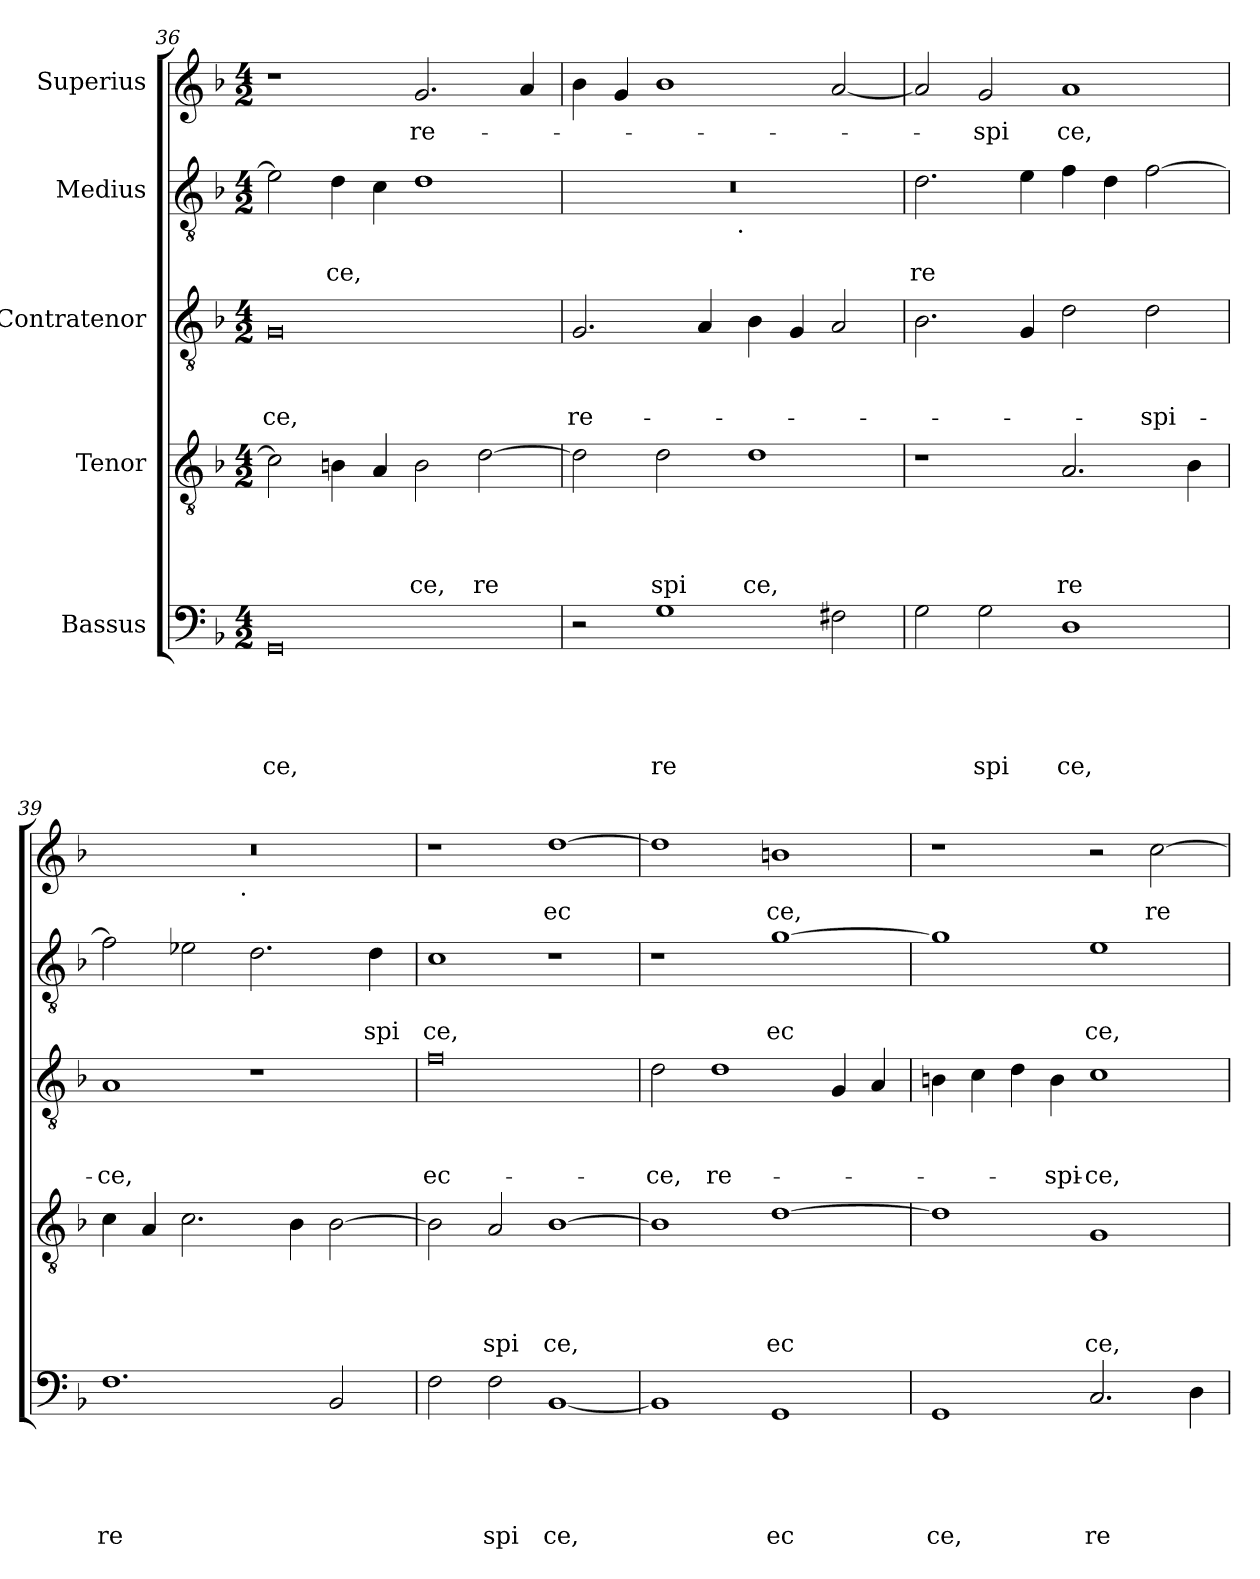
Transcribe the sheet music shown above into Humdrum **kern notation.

**kern	**text	**text	**text	**text	**text	**kern	**text	**text	**text	**text	**kern	**text	**text	**text	**kern	**text	**text	**kern	**text
*part5	*part5	*part5	*part5	*part5	*part5	*part4	*part4	*part4	*part4	*part4	*part3	*part3	*part3	*part3	*part2	*part2	*part2	*part1	*part1
*staff5	*staff5	*staff5	*staff5	*staff5	*staff5	*staff4	*staff4	*staff4	*staff4	*staff4	*staff3	*staff3	*staff3	*staff3	*staff2	*staff2	*staff2	*staff1	*staff1
*I"Bassus	*	*	*	*	*	*I"Tenor	*	*	*	*	*I"Contratenor	*	*	*	*I"Medius	*	*	*I"Superius	*
*clefF4	*	*	*	*	*	*clefGv2	*	*	*	*	*clefGv2	*	*	*	*clefGv2	*	*	*clefG2	*
*ITrd-3c-5	*	*	*	*	*	*	*	*	*	*	*ITrd-3c-5	*	*	*	*ITrd-3c-5	*	*	*ITrd-3c-5	*
*k[b-e-]	*	*	*	*	*	*k[b-]	*	*	*	*	*k[b-e-]	*	*	*	*k[b-e-]	*	*	*k[b-e-]	*
*B-:	*	*	*	*	*	*F:	*	*	*	*	*B-:	*	*	*	*B-:	*	*	*B-:	*
*M4/2	*	*	*	*	*	*M4/2	*	*	*	*	*M4/2	*	*	*	*M4/2	*	*	*M4/2	*
=36	=36	=36	=36	=36	=36	=36	=36	=36	=36	=36	=36	=36	=36	=36	=36	=36	=36	=36	=36
!	!	!	!	!	!LO:LY:b	!	!	!	!	!	!	!	!	!LO:LY:b	!	!	!	!	!
0C	.	.	.	.	ce,	2c\]	.	.	.	.	0c	.	.	-ce,	2a-\]	.	.	1r	.
!	!	!	!	!	!	!	!	!	!	!	!	!	!	!	!	!	!LO:LY:b	!	!
.	.	.	.	.	.	4Bn\	.	.	.	.	.	.	.	.	4g\	.	ce,	.	.
.	.	.	.	.	.	4A/	.	.	.	.	.	.	.	.	4f\	.	.	.	.
!	!	!	!	!	!	!	!	!	!	!LO:LY:b	!	!	!	!	!	!	!	!	!LO:LY:b
.	.	.	.	.	.	2B\	.	.	.	ce,	.	.	.	.	1g	.	.	2.cc/	re-
!	!	!	!	!	!	!	!	!	!	!LO:LY:b	!	!	!	!	!	!	!	!	!
.	.	.	.	.	.	[<2d\	.	.	.	re	.	.	.	.	.	.	.	.	.
.	.	.	.	.	.	.	.	.	.	.	.	.	.	.	.	.	.	4dd/	.
!!LO:LB:g=z
=37	=37	=37	=37	=37	=37	=37	=37	=37	=37	=37	=37	=37	=37	=37	=37	=37	=37	=37	=37
!	!	!	!	!	!	!	!	!	!	!	!	!	!	!LO:LY:b	!	!	!	!	!
*	*	*	*	*	*	*	*	*	*	*	*	*	*	*	*^	*	*	*	*
2r	.	.	.	.	.	2d\]	.	.	.	.	2.c/	.	.	re-	0r	2ryy	.	.	4ee-\	.
.	.	.	.	.	.	.	.	.	.	.	.	.	.	.	.	.	.	.	4cc/	.
!	!	!	!	!	!LO:LY:b	!	!	!	!	!LO:LY:b	!	!	!	!	!	!	!	!	!	!
1c	.	.	.	.	re	2d\	.	.	.	spi	.	.	.	.	.	4...ryy	.	.	1ee-	.
.	.	.	.	.	.	.	.	.	.	.	4d/	.	.	.	.	.	.	.	.	.
!	!	!	!	!	!	!	!	!	!	!	!	!	!	!	!	!LO:TX:b:t=.	!	!	!	!
.	.	.	.	.	.	.	.	.	.	.	.	.	.	.	.	1ryy	.	.	.	.
!	!	!	!	!	!	!	!	!	!	!LO:LY:b	!	!	!	!	!	!	!	!	!	!
.	.	.	.	.	.	1d	.	.	.	ce,	4e-\	.	.	.	.	.	.	.	.	.
.	.	.	.	.	.	.	.	.	.	.	4c/	.	.	.	.	.	.	.	.	.
2Bn\	.	.	.	.	.	.	.	.	.	.	2d/	.	.	.	.	.	.	.	[<2dd/	.
.	.	.	.	.	.	.	.	.	.	.	.	.	.	.	.	32ryy	.	.	.	.
=38	=38	=38	=38	=38	=38	=38	=38	=38	=38	=38	=38	=38	=38	=38	=38	=38	=38	=38	=38	=38
!	!	!	!	!	!	!	!	!	!	!	!	!	!	!	!	!	!	!LO:LY:b	!	!
*	*	*	*	*	*	*	*	*	*	*	*	*	*	*	*v	*v	*	*	*	*
2c\	.	.	.	.	.	1r	.	.	.	.	2.e-\	.	.	.	2.g\	.	re	2dd/]	.
!	!	!	!	!	!LO:LY:b	!	!	!	!	!	!	!	!	!	!	!	!	!	!LO:LY:b
2c\	.	.	.	.	spi	.	.	.	.	.	.	.	.	.	.	.	.	2cc/	-spi
.	.	.	.	.	.	.	.	.	.	.	4c/	.	.	.	4a\	.	.	.	.
!	!	!	!	!	!LO:LY:b	!	!	!	!	!LO:LY:b	!	!	!	!	!	!	!	!	!LO:LY:b
1G	.	.	.	.	ce,	2.A/	.	.	.	re	2g\	.	.	.	4b-\	.	.	1dd	ce,
.	.	.	.	.	.	.	.	.	.	.	.	.	.	.	4g\	.	.	.	.
!	!	!	!	!	!	!	!	!	!	!	!	!	!	!LO:LY:b	!	!	!	!	!
.	.	.	.	.	.	.	.	.	.	.	2g\	.	.	-spi-	[>2b-\	.	.	.	.
.	.	.	.	.	.	4B-\	.	.	.	.	.	.	.	.	.	.	.	.	.
=39	=39	=39	=39	=39	=39	=39	=39	=39	=39	=39	=39	=39	=39	=39	=39	=39	=39	=39	=39
!	!	!	!	!	!LO:LY:b	!	!	!	!	!	!	!	!	!LO:LY:b	!	!	!	!	!
*	*	*	*	*	*	*	*	*	*	*	*	*	*	*	*	*	*	*^	*
1.B-	.	.	.	.	re	4c\	.	.	.	.	1d	.	.	-ce,	2b-\]	.	.	0r	2ryy	.
.	.	.	.	.	.	4A/	.	.	.	.	.	.	.	.	.	.	.	.	.	.
.	.	.	.	.	.	2.c\	.	.	.	.	.	.	.	.	2a-X\	.	.	.	4...ryy	.
!	!	!	!	!	!	!	!	!	!	!	!	!	!	!	!	!	!	!	!LO:TX:b:t=.	!
.	.	.	.	.	.	.	.	.	.	.	.	.	.	.	.	.	.	.	1ryy	.
.	.	.	.	.	.	.	.	.	.	.	1r	.	.	.	2.g\	.	.	.	.	.
.	.	.	.	.	.	4B-\	.	.	.	.	.	.	.	.	.	.	.	.	.	.
2E-/	.	.	.	.	.	[>2B-\	.	.	.	.	.	.	.	.	.	.	.	.	.	.
!	!	!	!	!	!	!	!	!	!	!	!	!	!	!	!	!	!LO:LY:b	!	!	!
.	.	.	.	.	.	.	.	.	.	.	.	.	.	.	4g\	.	spi	.	.	.
.	.	.	.	.	.	.	.	.	.	.	.	.	.	.	.	.	.	.	32ryy	.
=40	=40	=40	=40	=40	=40	=40	=40	=40	=40	=40	=40	=40	=40	=40	=40	=40	=40	=40	=40	=40
!	!	!	!	!	!	!	!	!	!	!	!	!	!	!LO:LY:b	!	!	!LO:LY:b	!	!	!
*	*	*	*	*	*	*	*	*	*	*	*	*	*	*	*	*	*	*v	*v	*
2B-\	.	.	.	.	.	2B-\]	.	.	.	.	0b-	.	.	ec-	1f	.	ce,	1r	.
!	!	!	!	!	!LO:LY:b	!	!	!	!	!LO:LY:b	!	!	!	!	!	!	!	!	!
2B-\	.	.	.	.	spi	2A/	.	.	.	spi	.	.	.	.	.	.	.	.	.
!	!	!	!	!	!LO:LY:b	!	!	!	!	!LO:LY:b	!	!	!	!	!	!	!	!	!LO:LY:b
[<1E-	.	.	.	.	ce,	[>1B-	.	.	.	ce,	.	.	.	.	1r	.	.	[>1gg	ec
=41	=41	=41	=41	=41	=41	=41	=41	=41	=41	=41	=41	=41	=41	=41	=41	=41	=41	=41	=41
!	!	!	!	!	!	!	!	!	!	!	!	!	!	!LO:LY:b	!	!	!	!	!
1E-]	.	.	.	.	.	1B-]	.	.	.	.	2g\	.	.	-ce,	1r	.	.	1gg]	.
!	!	!	!	!	!	!	!	!	!	!	!	!	!	!LO:LY:b	!	!	!	!	!
.	.	.	.	.	.	.	.	.	.	.	1g	.	.	re-	.	.	.	.	.
!	!	!	!	!	!LO:LY:b	!	!	!	!	!LO:LY:b	!	!	!	!	!	!	!LO:LY:b	!	!LO:LY:b
1C	.	.	.	.	ec	[>1d	.	.	.	ec	.	.	.	.	[>1cc	.	ec	1een	ce,
.	.	.	.	.	.	.	.	.	.	.	4c/	.	.	.	.	.	.	.	.
.	.	.	.	.	.	.	.	.	.	.	4d/	.	.	.	.	.	.	.	.
=42	=42	=42	=42	=42	=42	=42	=42	=42	=42	=42	=42	=42	=42	=42	=42	=42	=42	=42	=42
!	!	!	!	!	!LO:LY:b	!	!	!	!	!	!	!	!	!	!	!	!	!	!
1C	.	.	.	.	ce,	1d]	.	.	.	.	4en\	.	.	.	1cc]	.	.	1r	.
.	.	.	.	.	.	.	.	.	.	.	4f\	.	.	.	.	.	.	.	.
.	.	.	.	.	.	.	.	.	.	.	4g\	.	.	.	.	.	.	.	.
!	!	!	!	!	!	!	!	!	!	!	!	!	!	!LO:LY:b	!	!	!	!	!
.	.	.	.	.	.	.	.	.	.	.	4e\	.	.	-spi-	.	.	.	.	.
!	!	!	!	!	!LO:LY:b	!	!	!	!	!LO:LY:b	!	!	!	!LO:LY:b	!	!	!LO:LY:b	!	!
2.F/	.	.	.	.	re	1G	.	.	.	ce,	1f	.	.	-ce,	1a	.	ce,	2r	.
!	!	!	!	!	!	!	!	!	!	!	!	!	!	!	!	!	!	!	!LO:LY:b
.	.	.	.	.	.	.	.	.	.	.	.	.	.	.	.	.	.	[>2ff\	re
4G\	.	.	.	.	.	.	.	.	.	.	.	.	.	.	.	.	.	.	.
=	=	=	=	=	=	=	=	=	=	=	=	=	=	=	=	=	=	=	=
*-	*-	*-	*-	*-	*-	*-	*-	*-	*-	*-	*-	*-	*-	*-	*-	*-	*-	*-	*-
